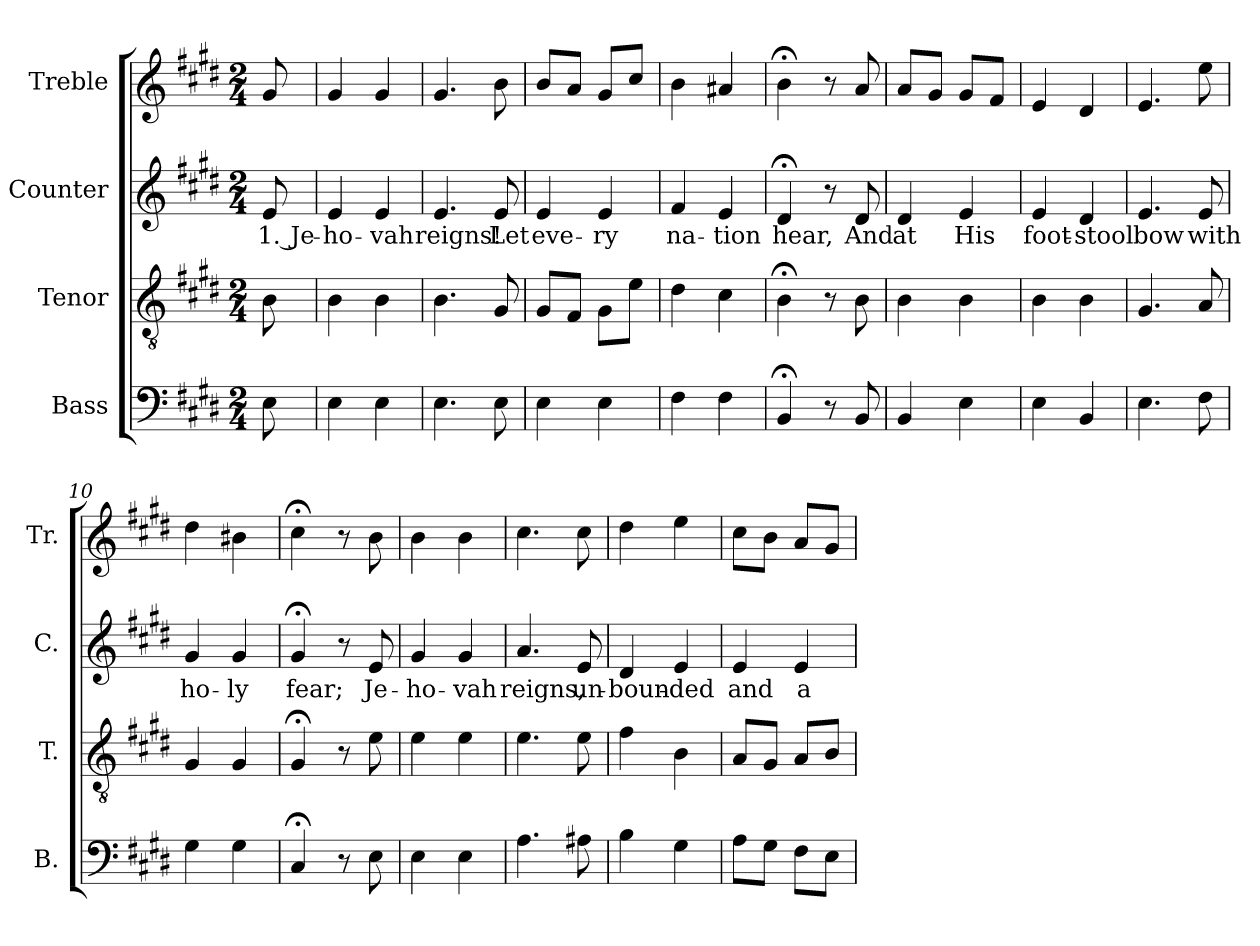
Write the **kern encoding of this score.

**kern	**kern	**kern	**text	**kern
*part4	*part3	*part2	*part2	*part1
*staff4	*staff3	*staff2	*staff2	*staff1
*I"Bass	*I"Tenor	*I"Counter	*	*I"Treble
*I'B.	*I'T.	*I'C.	*	*I'Tr.
*clefF4	*clefGv2	*clefG2	*	*clefG2
*k[f#c#g#d#]	*k[f#c#g#d#]	*k[f#c#g#d#]	*	*k[f#c#g#d#]
*M2/4	*M2/4	*M2/4	*	*M2/4
=1	=1	=1	=1	=1
8E\	8B\	8e/	1. Je-	8g#/
=2	=2	=2	=2	=2
4E\	4B\	4e/	-ho-	4g#/
4E\	4B\	4e/	-vah	4g#/
=3	=3	=3	=3	=3
4.E\	4.B\	4.e/	reigns!	4.g#/
8E\	8G#/	8e/	Let	8b\
=4	=4	=4	=4	=4
4E\	8G#/L	4e/	eve-	8b/L
.	8F#/J	.	.	8a/J
4E\	8G#\L	4e/	-ry	8g#/L
.	8e\J	.	.	8cc#/J
=5	=5	=5	=5	=5
4F#\	4d#\	4f#/	na-	4b\
4F#\	4c#\	4e/	-tion	4a#X/
=6	=6	=6	=6	=6
4BB;</	4B;<\	4d#;</	hear,	4b;<\
8r	8r	8r	.	8r
8BB/	8B\	8d#/	And	8a/
=7	=7	=7	=7	=7
4BB/	4B\	4d#/	at	8a/L
.	.	.	.	8g#/J
4E\	4B\	4e/	His	8g#/L
.	.	.	.	8f#/J
=8	=8	=8	=8	=8
4E\	4B\	4e/	foot-	4e/
4BB/	4B\	4d#/	-stool	4d#/
=9	=9	=9	=9	=9
4.E\	4.G#/	4.e/	bow	4.e/
8F#\	8A/	8e/	with	8ee\
=10	=10	=10	=10	=10
4G#\	4G#/	4g#/	ho-	4dd#\
4G#\	4G#/	4g#/	-ly	4b#X\
=11	=11	=11	=11	=11
4C#;</	4G#;</	4g#;</	fear;	4cc#;<\
8r	8r	8r	.	8r
8E\	8e\	8e/	Je-	8b\
=12	=12	=12	=12	=12
4E\	4e\	4g#/	-ho-	4b\
4E\	4e\	4g#/	-vah	4b\
=13	=13	=13	=13	=13
4.A\	4.e\	4.a/	reigns,	4.cc#\
8A#X\	8e\	8e/	un-	8cc#\
=14	=14	=14	=14	=14
4B\	4f#\	4d#/	-boun-	4dd#\
4G#\	4B\	4e/	-ded	4ee\
=15	=15	=15	=15	=15
8A\L	8A/L	4e/	and	8cc#\L
8G#\J	8G#/J	.	.	8b\J
8F#\L	8A/L	4e/	a-	8a/L
8E\J	8B/J	.	.	8g#/J
=	=	=	=	=
*-	*-	*-	*-	*-
